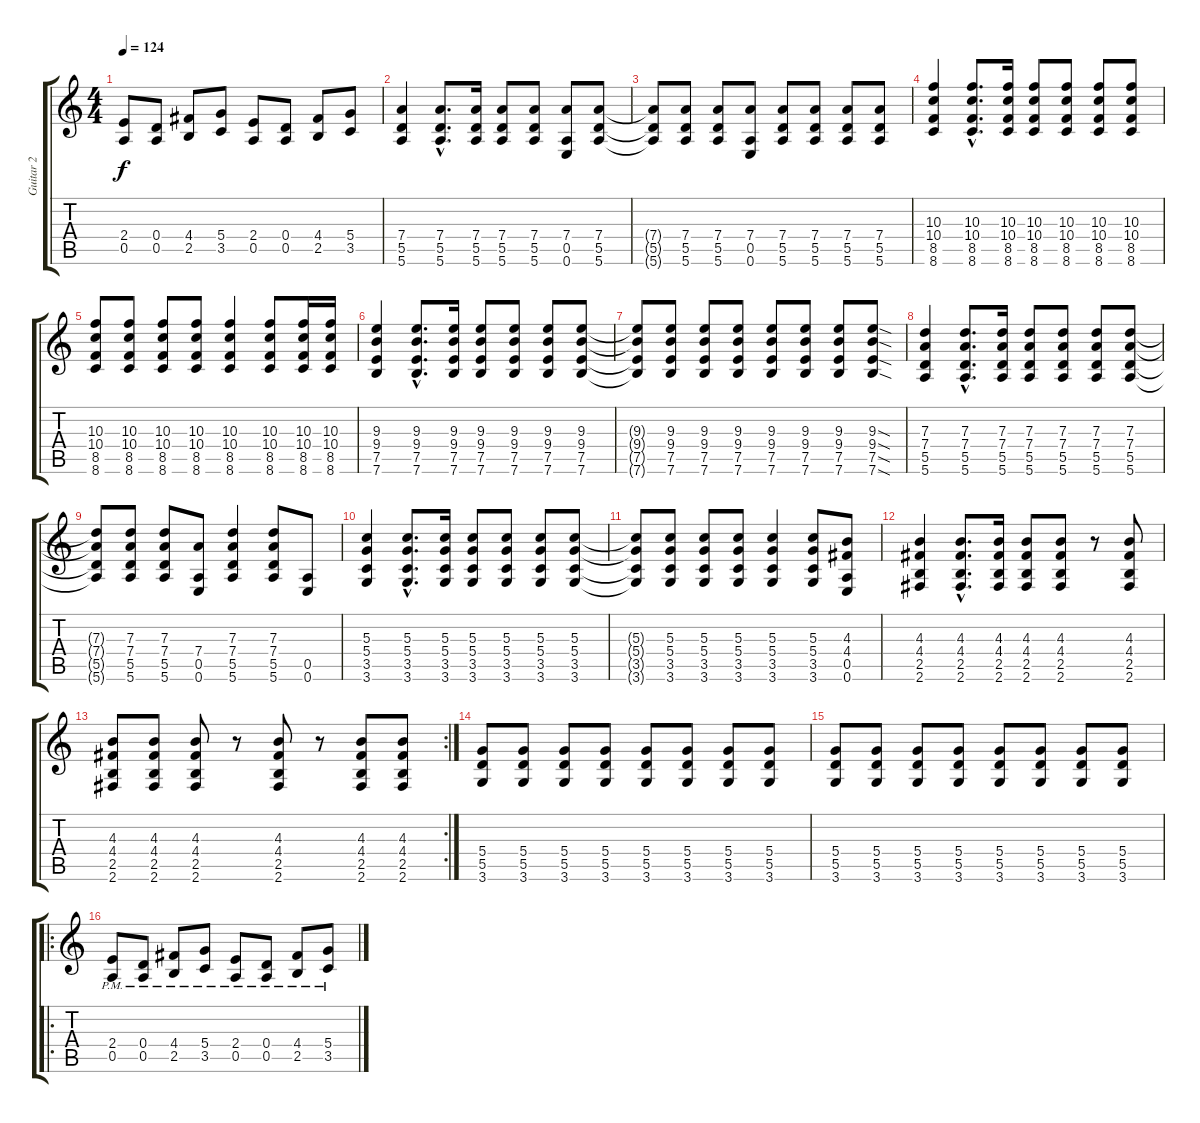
\track ("Guitar 2" "Guitar 2") {instrument distortionguitar}
\staff {score tabs}
\tuning (E4 B3 G3 D3 A2 E2) {hide}
\ts (4 4)
\tempo 124
\clef g2
\ks c
(2.4 0.5).8{dy f} (0.4 0.5).8 (4.4 2.5).8 (5.4 3.5).8 (2.4 0.5).8 (0.4 0.5).8 (4.4 2.5).8 (5.4 3.5).8 |
(7.4 5.5 5.6).4 (7.4{hac} 5.5{hac} 5.6{hac}).8{d} (7.4 5.5 5.6).16 (7.4 5.5 5.6).8 (7.4 5.5 5.6).8 (7.4 0.5 0.6).8 (7.4 5.5 5.6).8 |
(7.4{t} 5.5{t} 5.6{t}).8 (7.4 5.5 5.6).8 (7.4 5.5 5.6).8 (7.4 0.5 0.6).8 (7.4 5.5 5.6).8 (7.4 5.5 5.6).8 (7.4 5.5 5.6).8 (7.4 5.5 5.6).8 |
(10.3 10.4 8.5 8.6).4 (10.3{hac} 10.4{hac} 8.5{hac} 8.6{hac}).8{d} (10.3 10.4 8.5 8.6).16 (10.3 10.4 8.5 8.6).8 (10.3 10.4 8.5 8.6).8 (10.3 10.4 8.5 8.6).8 (10.3 10.4 8.5 8.6).8 |
(10.3 10.4 8.5 8.6).8 (10.3 10.4 8.5 8.6).8 (10.3 10.4 8.5 8.6).8 (10.3 10.4 8.5 8.6).8 (10.3 10.4 8.5 8.6).4 (10.3 10.4 8.5 8.6).8 (10.3 10.4 8.5 8.6).16 (10.3 10.4 8.5 8.6).16 |
(9.3 9.4 7.5 7.6).4 (9.3{hac} 9.4{hac} 7.5{hac} 7.6{hac}).8{d} (9.3 9.4 7.5 7.6).16 (9.3 9.4 7.5 7.6).8 (9.3 9.4 7.5 7.6).8 (9.3 9.4 7.5 7.6).8 (9.3 9.4 7.5 7.6).8 |
(9.3{t} 9.4{t} 7.5{t} 7.6{t}).8 (9.3 9.4 7.5 7.6).8 (9.3 9.4 7.5 7.6).8 (9.3 9.4 7.5 7.6).8 (9.3 9.4 7.5 7.6).8 (9.3 9.4 7.5 7.6).8 (9.3 9.4 7.5 7.6).8 (9.3{sod} 9.4{sod} 7.5{sod} 7.6{sod}).8 |
(7.3 7.4 5.5 5.6).4 (7.3{hac} 7.4{hac} 5.5{hac} 5.6{hac}).8{d} (7.3 7.4 5.5 5.6).16 (7.3 7.4 5.5 5.6).8 (7.3 7.4 5.5 5.6).8 (7.3 7.4 5.5 5.6).8 (7.3 7.4 5.5 5.6).8 |
(7.3{t} 7.4{t} 5.5{t} 5.6{t}).8 (7.3 7.4 5.5 5.6).8 (7.3 7.4 5.5 5.6).8 (7.4 0.5 0.6).8 (7.3 7.4 5.5 5.6).4 (7.3 7.4 5.5 5.6).8 (0.5 0.6).8 |
(5.3 5.4 3.5 3.6).4 (5.3{hac} 5.4{hac} 3.5{hac} 3.6{hac}).8{d} (5.3 5.4 3.5 3.6).16 (5.3 5.4 3.5 3.6).8 (5.3 5.4 3.5 3.6).8 (5.3 5.4 3.5 3.6).8 (5.3 5.4 3.5 3.6).8 |
(5.3{t} 5.4{t} 3.5{t} 3.6{t}).8 (5.3 5.4 3.5 3.6).8 (5.3 5.4 3.5 3.6).8 (5.3 5.4 3.5 3.6).8 (5.3 5.4 3.5 3.6).4 (5.3 5.4 3.5 3.6).8 (4.3 4.4 0.5 0.6).8 |
(4.3 4.4 2.5 2.6).4 (4.3{hac} 4.4{hac} 2.5{hac} 2.6{hac}).8{d} (4.3 4.4 2.5 2.6).16 (4.3 4.4 2.5 2.6).8 (4.3 4.4 2.5 2.6).8 r.8 (4.3 4.4 2.5 2.6).8 |
\rc 2
(4.3 4.4 2.5 2.6).8 (4.3 4.4 2.5 2.6).8 (4.3 4.4 2.5 2.6).8 r.8 (4.3 4.4 2.5 2.6).8 r.8 (4.3 4.4 2.5 2.6).8 (4.3 4.4 2.5 2.6).8 |
(5.4 5.5 3.6).8 (5.4 5.5 3.6).8 (5.4 5.5 3.6).8 (5.4 5.5 3.6).8 (5.4 5.5 3.6).8 (5.4 5.5 3.6).8 (5.4 5.5 3.6).8 (5.4 5.5 3.6).8 |
(5.4 5.5 3.6).8 (5.4 5.5 3.6).8 (5.4 5.5 3.6).8 (5.4 5.5 3.6).8 (5.4 5.5 3.6).8 (5.4 5.5 3.6).8 (5.4 5.5 3.6).8 (5.4 5.5 3.6).8 |
\ro
(2.4{pm} 0.5{pm}).8 (0.4{pm} 0.5{pm}).8 (4.4{pm} 2.5{pm}).8 (5.4{pm} 3.5{pm}).8 (2.4{pm} 0.5{pm}).8 (0.4{pm} 0.5{pm}).8 (4.4{pm} 2.5{pm}).8 (5.4{pm} 3.5{pm}).8
